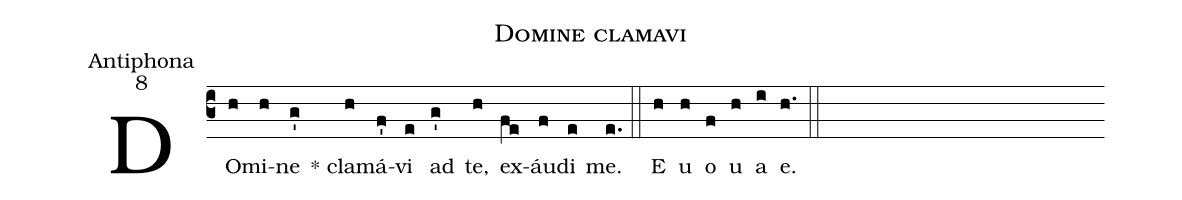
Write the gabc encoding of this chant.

name:Domine clamavi;
office-part:Antiphona;
mode:8;
%%
(c3) DO(h)mi(h)ne(g') * cla(h)má(f')vi(e) ad(g') te,(h) ex(fe)áu(f)di(e) me.(e.) (::) <eu>E(h) u(h) o(f) u(h) a(i) e.</eu>(h.) (::)
